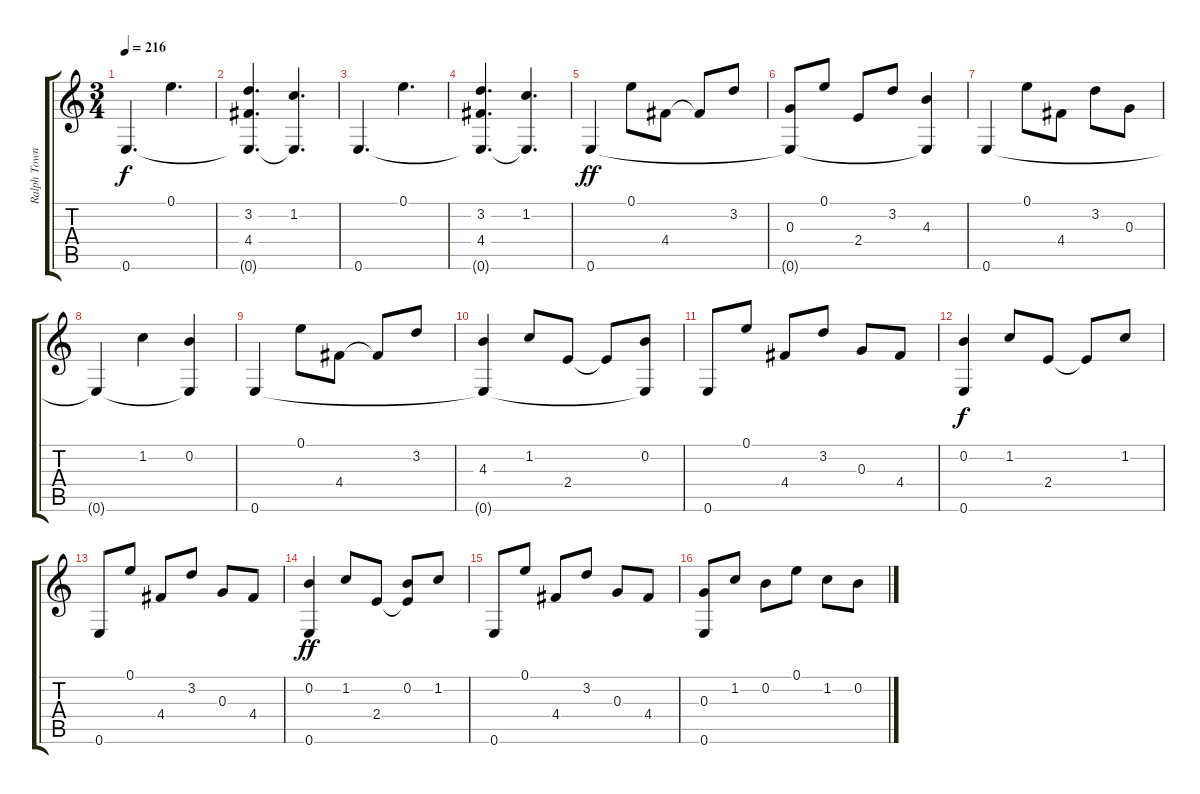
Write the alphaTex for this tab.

\track ("Ralph Towner" "Ralph Town") {instrument acousticguitarnylon}
\staff {score tabs}
\tuning (E4 B3 G3 D3 A2 E2) {hide}
\ts (3 4)
\tempo 216
\clef g2
\ks c
0.6.4{d dy f} 0.1.4{d} |
(3.2 4.4 0.6{t}).4{d} (1.2 0.6{t}).4{d} |
0.6.4{d} 0.1.4{d} |
(3.2 4.4 0.6{t}).4{d} (1.2 0.6{t}).4{d} |
0.6.4{dy ff} 0.1.8 4.4.8 4.4{t}.8 3.2.8 |
(0.3 0.6{t}).8 0.1.8 2.4.8 3.2.8 (4.3 0.6{t}).4 |
0.6.4 0.1.8 4.4.8 3.2.8 0.3.8 |
0.6{t}.4 1.2.4 (0.2 0.6{t}).4 |
0.6.4 0.1.8 4.4.8 4.4{t}.8 3.2.8 |
(4.3 0.6{t}).4 1.2.8 2.4.8 2.4{t}.8 (0.2 0.6{t}).8 |
0.6.8 0.1.8 4.4.8 3.2.8 0.3.8 4.4.8 |
(0.2 0.6).4{dy f} 1.2.8 2.4.8 2.4{t}.8 1.2.8 |
0.6.8 0.1.8 4.4.8 3.2.8 0.3.8 4.4.8 |
(0.2 0.6).4{dy ff} 1.2.8 2.4.8 (0.2 2.4{t}).8 1.2.8 |
0.6.8 0.1.8 4.4.8 3.2.8 0.3.8 4.4.8 |
(0.3 0.6).8 1.2.8 0.2.8 0.1.8 1.2.8 0.2.8
